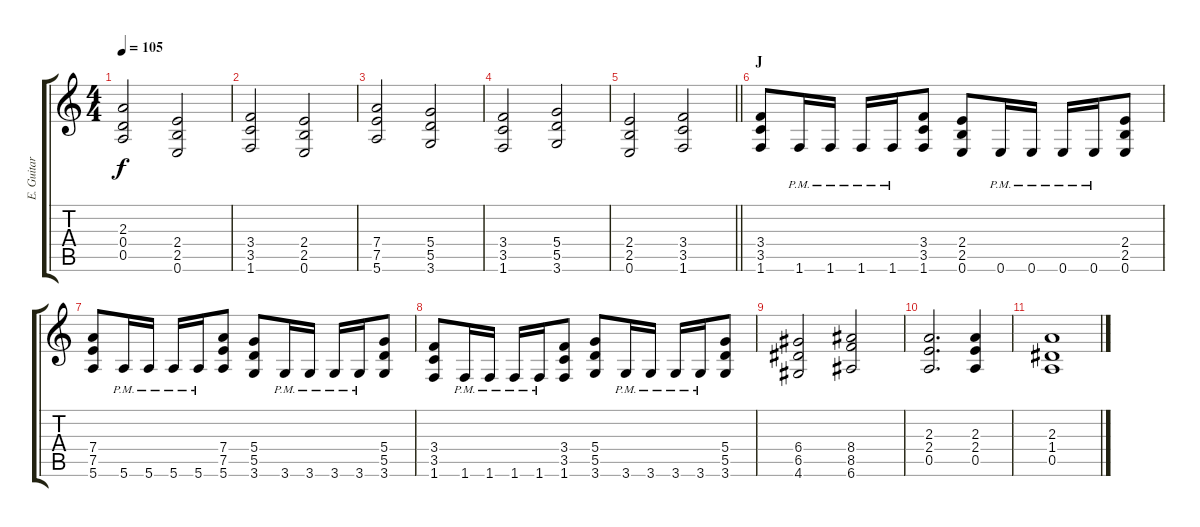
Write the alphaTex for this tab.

\track ("E. Guitar II" "E. Guitar ") {instrument overdrivenguitar}
\staff {score tabs}
\tuning (E4 B3 G3 D3 A2 E2) {hide}
\ts (4 4)
\tempo 105
\clef g2
\ks c
(2.3 0.4 0.5).2{dy f} (2.4 2.5 0.6).2 |
(3.4 3.5 1.6).2 (2.4 2.5 0.6).2 |
(7.4 7.5 5.6).2 (5.4 5.5 3.6).2 |
(3.4 3.5 1.6).2 (5.4 5.5 3.6).2 |
\barLineRight lightlight
(2.4 2.5 0.6).2 (3.4 3.5 1.6).2 |
\section ("" "J")
(3.4 3.5 1.6).8 1.6{pm}.16 1.6{pm}.16 1.6{pm}.16 1.6{pm}.16 (3.4 3.5 1.6).8 (2.4 2.5 0.6).8 0.6{pm}.16 0.6{pm}.16 0.6{pm}.16 0.6{pm}.16 (2.4 2.5 0.6).8 |
(7.4 7.5 5.6).8 5.6{pm}.16 5.6{pm}.16 5.6{pm}.16 5.6{pm}.16 (7.4 7.5 5.6).8 (5.4 5.5 3.6).8 3.6{pm}.16 3.6{pm}.16 3.6{pm}.16 3.6{pm}.16 (5.4 5.5 3.6).8 |
(3.4 3.5 1.6).8 1.6{pm}.16 1.6{pm}.16 1.6{pm}.16 1.6{pm}.16 (3.4 3.5 1.6).8 (5.4 5.5 3.6).8 3.6{pm}.16 3.6{pm}.16 3.6{pm}.16 3.6{pm}.16 (5.4 5.5 3.6).8 |
(6.4 6.5 4.6).2 (8.4 8.5 6.6).2 |
(2.3 2.4 0.5).2{d} (2.3 2.4 0.5).4 |
(2.3 1.4 0.5).1
